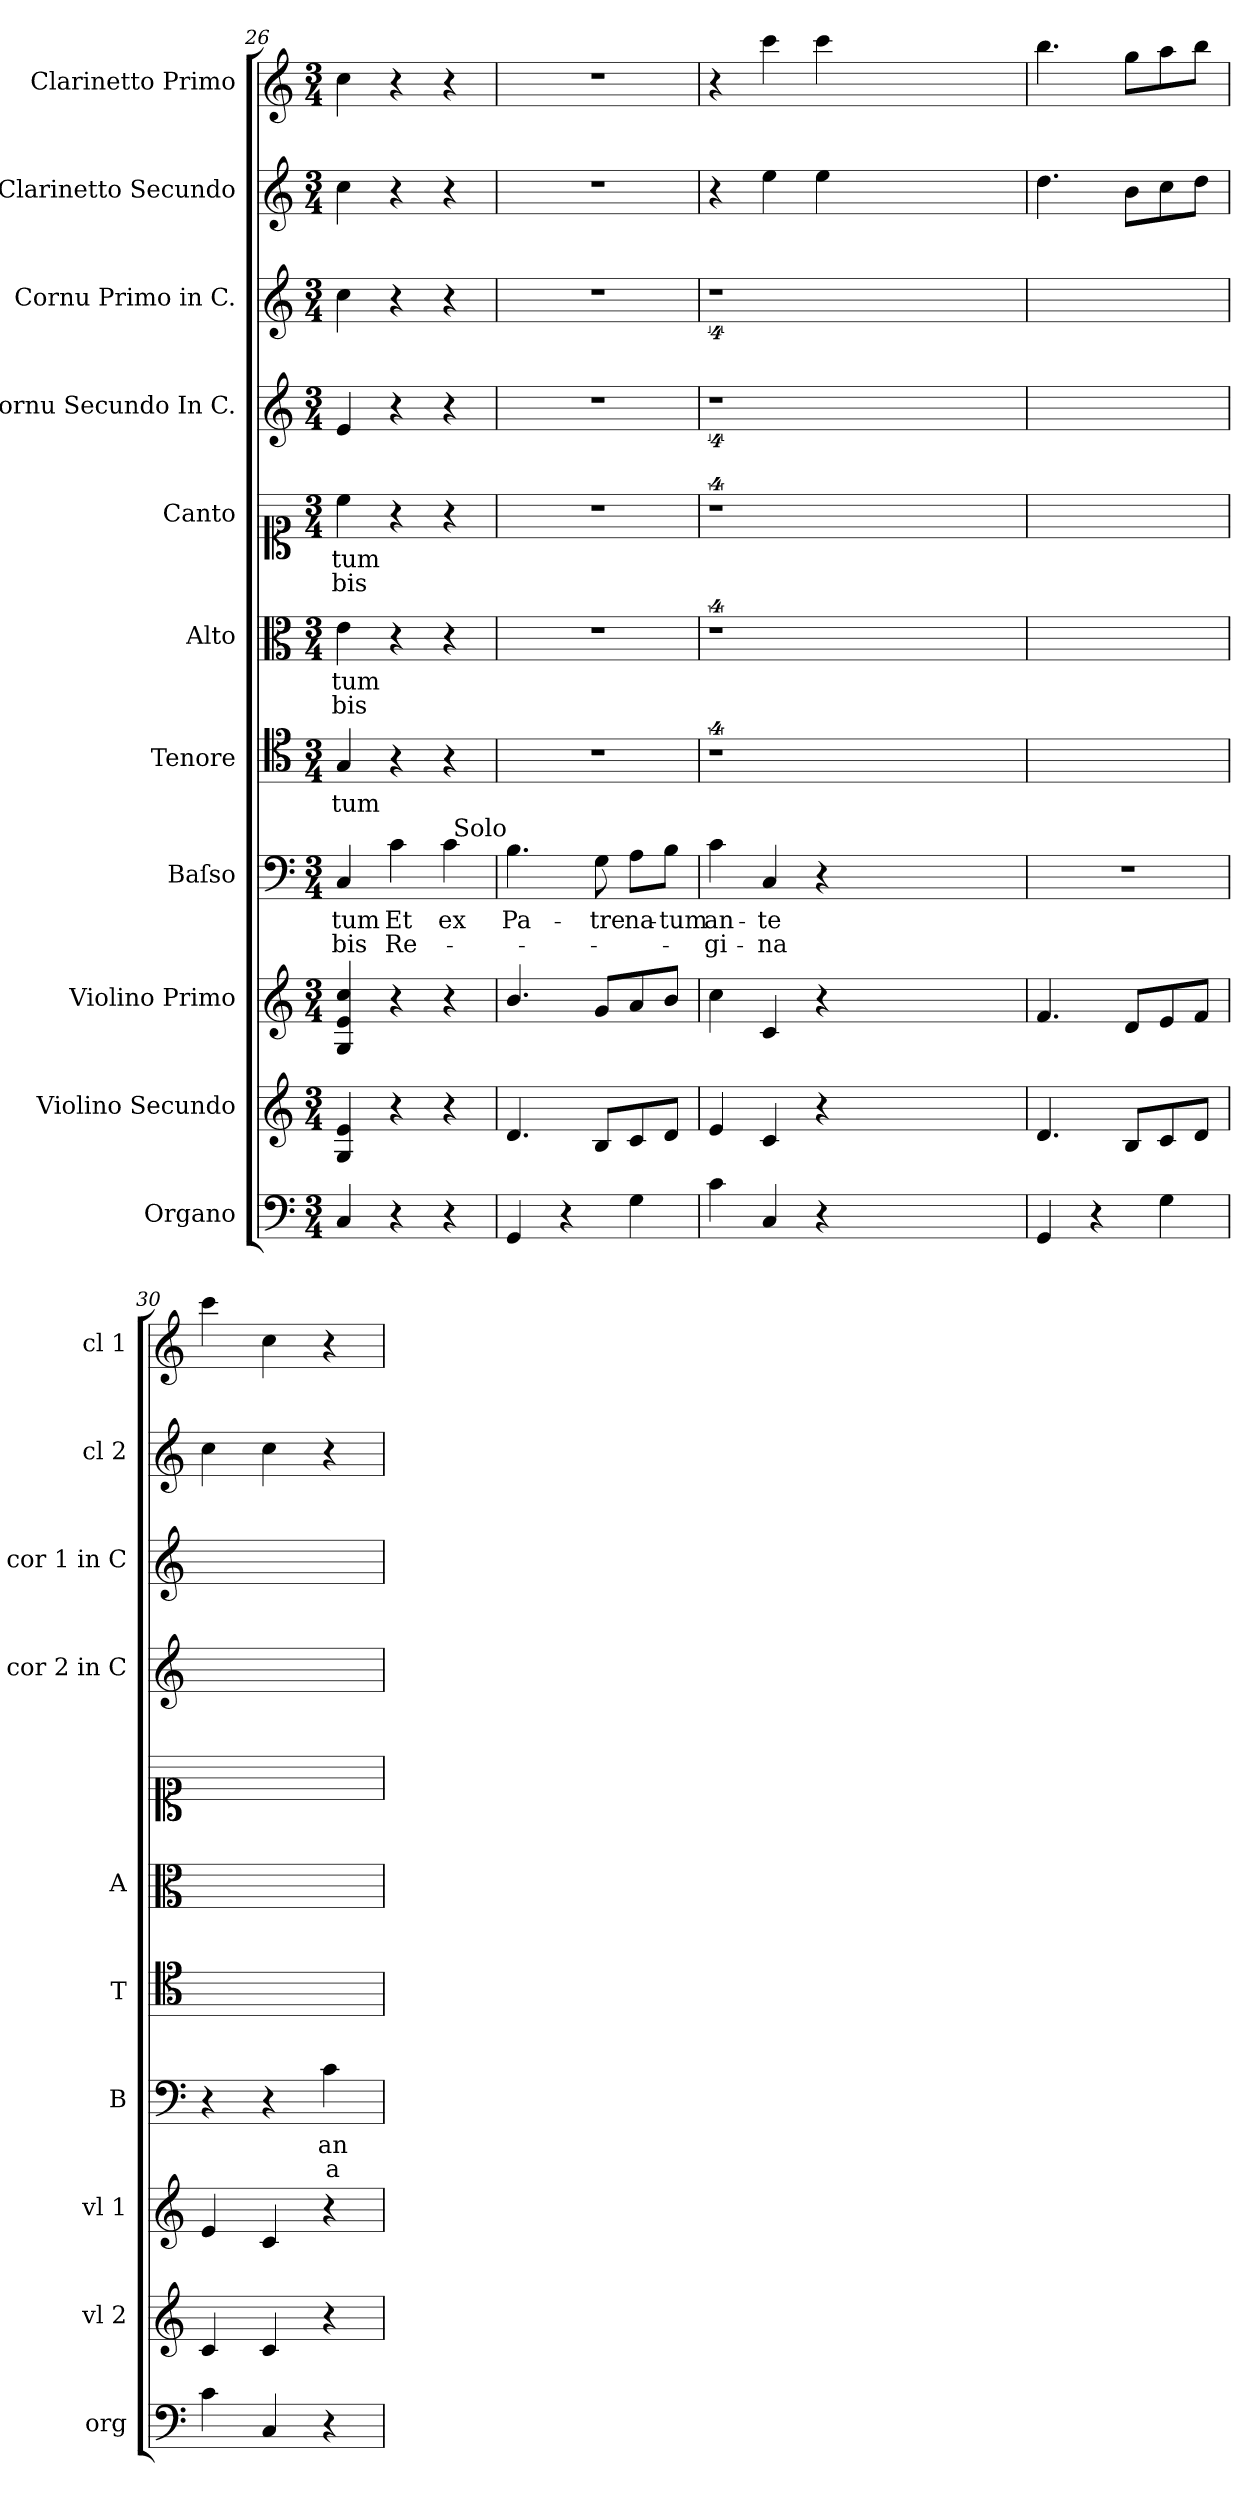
**kern	**kern	**kern	**kern	**text	**text	**kern	**text	**kern	**text	**text	**kern	**text	**text	**kern	**kern	**kern	**kern
*part11	*part10	*part9	*part8	*part8	*part8	*part7	*part7	*part6	*part6	*part6	*part5	*part5	*part5	*part4	*part3	*part2	*part1
*staff11	*staff10	*staff9	*staff8	*staff8	*staff8	*staff7	*staff7	*staff6	*staff6	*staff6	*staff5	*staff5	*staff5	*staff4	*staff3	*staff2	*staff1
*I"Organo	*I"Violino Secundo	*I"Violino Primo	*I"Baſso	*	*	*I"Tenore	*	*I"Alto	*	*	*I"Canto	*	*	*I"Cornu Secundo In C.	*I"Cornu Primo in C.	*I"Clarinetto Secundo	*I"Clarinetto Primo
*I'org	*I'vl 2	*I'vl 1	*I'B	*	*	*I'T	*	*I'A	*	*	*	*	*	*I'cor 2 in C	*I'cor 1 in C	*I'cl 2	*I'cl 1
*clefF4	*clefG2	*clefG2	*clefF4	*	*	*clefC4	*	*clefC3	*	*	*clefC1	*	*	*clefG2	*clefG2	*clefG2	*clefG2
*	*	*	*	*	*	*	*	*	*	*	*	*	*	*ITrd8c12	*ITrd8c12	*	*
*k[]	*k[]	*k[]	*k[]	*	*	*k[]	*	*k[]	*	*	*k[]	*	*	*k[]	*k[]	*k[]	*k[]
*C:	*C:	*C:	*C:	*	*	*C:	*	*C:	*	*	*C:	*	*	*C:	*C:	*C:	*C:
*M3/4	*M3/4	*M3/4	*M3/4	*	*	*M3/4	*	*M3/4	*	*	*M3/4	*	*	*M3/4	*M3/4	*M3/4	*M3/4
=26	=26	=26	=26	=26	=26	=26	=26	=26	=26	=26	=26	=26	=26	=26	=26	=26	=26
4C/	4G/ 4e/	4G/ 4e/ 4cc/	4C/	-tum	-bis	4G/	-tum	4e\	-tum	-bis	4cc\	-tum	-bis	4E/	4c\	4cc\	4cc\
4r	4r	4r	4c\	Et	Re-	4r	.	4r	.	.	4r	.	.	4r	4r	4r	4r
4r	4r	4r	4c\	ex	.	4r	.	4r	.	.	4r	.	.	4r	4r	4r	4r
=27	=27	=27	=27	=27	=27	=27	=27	=27	=27	=27	=27	=27	=27	=27	=27	=27	=27
!	!	!	!LO:TX:a:rj:t=Solo	!	!	!	!	!	!	!	!	!	!	!	!	!	!
4GG/	4.d/	4.b/	4.B\	Pa-	.	2.r	.	2.r	.	.	2.r	.	.	2.r	2.r	2.r	2.r
4r	.	.	.	.	.	.	.	.	.	.	.	.	.	.	.	.	.
.	8B/L	8g/L	8G\	-tre	.	.	.	.	.	.	.	.	.	.	.	.	.
4G\	8c/	8a/	8A\L	na-	.	.	.	.	.	.	.	.	.	.	.	.	.
.	8d/J	8b/J	8B\J	-tum	.	.	.	.	.	.	.	.	.	.	.	.	.
=28	=28	=28	=28	=28	=28	=28	=28	=28	=28	=28	=28	=28	=28	=28	=28	=28	=28
4c\	4e/	4cc\	4c\	an-	-gi-	4%9r	.	4%9r	.	.	4%9r	.	.	4%9r	4%9r	4r	4r
4C/	4c/	4c/	4C/	-te	-na	.	.	.	.	.	.	.	.	.	.	4ee\	4ccc\
4r	4r	4r	4r	.	.	.	.	.	.	.	.	.	.	.	.	4ee\	4ccc\
1.ryy	1.ryy	1.ryy	1.ryy	.	.	.	.	.	.	.	.	.	.	.	.	1.ryy	1.ryy
=29	=29	=29	=29	=29	=29	=29	=29	=29	=29	=29	=29	=29	=29	=29	=29	=29	=29
4GG/	4.d/	4.f/	2.r	.	.	2.ryy	.	2.ryy	.	.	2.ryy	.	.	2.ryy	2.ryy	4.dd\	4.bb\
4r	.	.	.	.	.	.	.	.	.	.	.	.	.	.	.	.	.
.	8B/L	8d/L	.	.	.	.	.	.	.	.	.	.	.	.	.	8b\L	8gg\L
4G\	8c/	8e/	.	.	.	.	.	.	.	.	.	.	.	.	.	8cc\	8aa\
.	8d/J	8f/J	.	.	.	.	.	.	.	.	.	.	.	.	.	8dd\J	8bb\J
=30	=30	=30	=30	=30	=30	=30	=30	=30	=30	=30	=30	=30	=30	=30	=30	=30	=30
4c\	4c/	4e/	4r	.	.	2.ryy	.	2.ryy	.	.	2.ryy	.	.	2.ryy	2.ryy	4cc\	4ccc\
4C/	4c/	4c/	4r	.	.	.	.	.	.	.	.	.	.	.	.	4cc\	4cc\
4r	4r	4r	4c\	an-	a-	.	.	.	.	.	.	.	.	.	.	4r	4r
=	=	=	=	=	=	=	=	=	=	=	=	=	=	=	=	=	=
*-	*-	*-	*-	*-	*-	*-	*-	*-	*-	*-	*-	*-	*-	*-	*-	*-	*-
